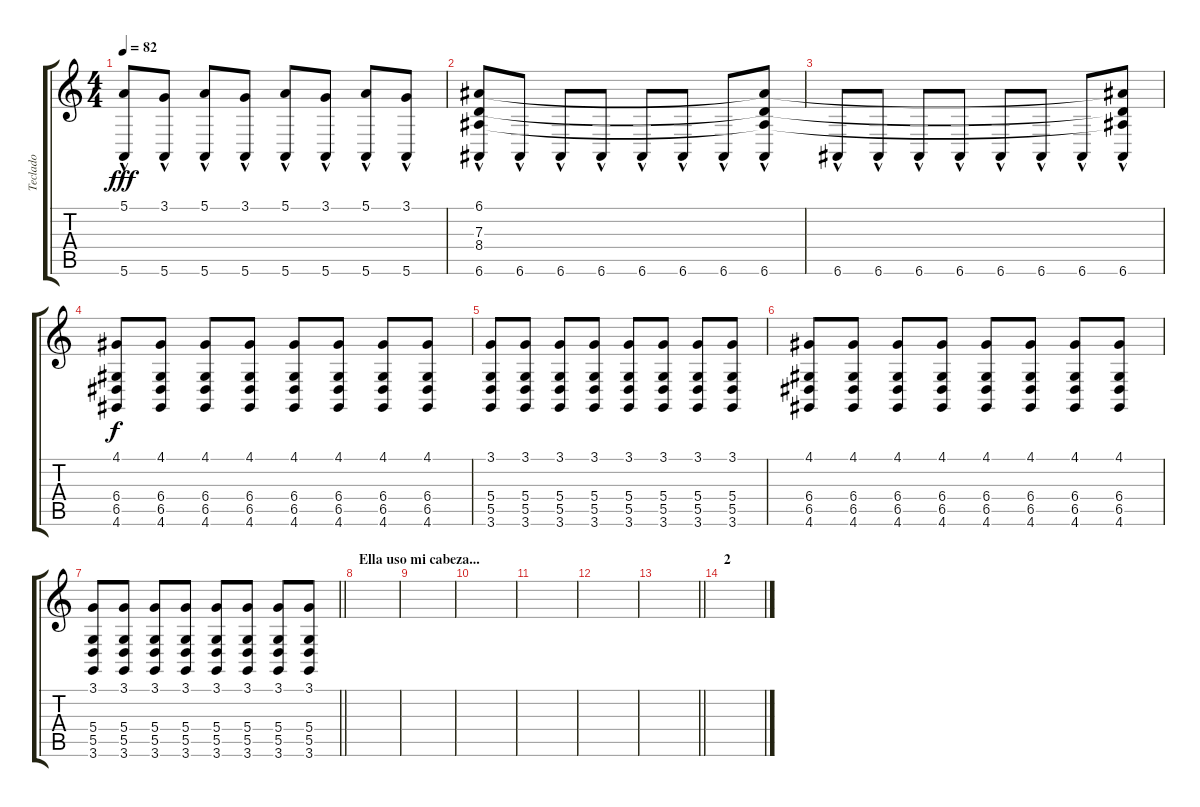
\track ("Teclado" "Teclado") {instrument honkytonkpiano}
\staff {score tabs}
\tuning (E4 B3 G3 D3 A2 E2) {hide}
\ts (4 4)
\tempo 82
\clef g2
\ks c
(5.1 5.6{hac}).8{dy fff} (3.1 5.6{hac}).8 (5.1 5.6{hac}).8 (3.1 5.6{hac}).8 (5.1 5.6{hac}).8 (3.1 5.6{hac}).8 (5.1 5.6{hac}).8 (3.1 5.6{hac}).8 |
(6.1 7.3 8.4 6.6{hac}).8 6.6{hac}.8 6.6{hac}.8 6.6{hac}.8 6.6{hac}.8 6.6{hac}.8 6.6{hac}.8 (6.1{t} 7.3{t} 8.4{t} 6.6{hac}).8 |
6.6{hac}.8 6.6{hac}.8 6.6{hac}.8 6.6{hac}.8 6.6{hac}.8 6.6{hac}.8 6.6{hac}.8 (6.1{t} 7.3{t} 8.4{t} 6.6{hac}).8 |
(4.1 6.4 6.5 4.6).8{dy f} (4.1 6.4 6.5 4.6).8 (4.1 6.4 6.5 4.6).8 (4.1 6.4 6.5 4.6).8 (4.1 6.4 6.5 4.6).8 (4.1 6.4 6.5 4.6).8 (4.1 6.4 6.5 4.6).8 (4.1 6.4 6.5 4.6).8 |
(3.1 5.4 5.5 3.6).8 (3.1 5.4 5.5 3.6).8 (3.1 5.4 5.5 3.6).8 (3.1 5.4 5.5 3.6).8 (3.1 5.4 5.5 3.6).8 (3.1 5.4 5.5 3.6).8 (3.1 5.4 5.5 3.6).8 (3.1 5.4 5.5 3.6).8 |
(4.1 6.4 6.5 4.6).8 (4.1 6.4 6.5 4.6).8 (4.1 6.4 6.5 4.6).8 (4.1 6.4 6.5 4.6).8 (4.1 6.4 6.5 4.6).8 (4.1 6.4 6.5 4.6).8 (4.1 6.4 6.5 4.6).8 (4.1 6.4 6.5 4.6).8 |
\barLineRight lightlight
(3.1 5.4 5.5 3.6).8 (3.1 5.4 5.5 3.6).8 (3.1 5.4 5.5 3.6).8 (3.1 5.4 5.5 3.6).8 (3.1 5.4 5.5 3.6).8 (3.1 5.4 5.5 3.6).8 (3.1 5.4 5.5 3.6).8 (3.1 5.4 5.5 3.6).8 |
\section ("" "Ella uso mi cabeza...")
|
|
|
|
|
\barLineRight lightlight
|
\section ("" "2")
